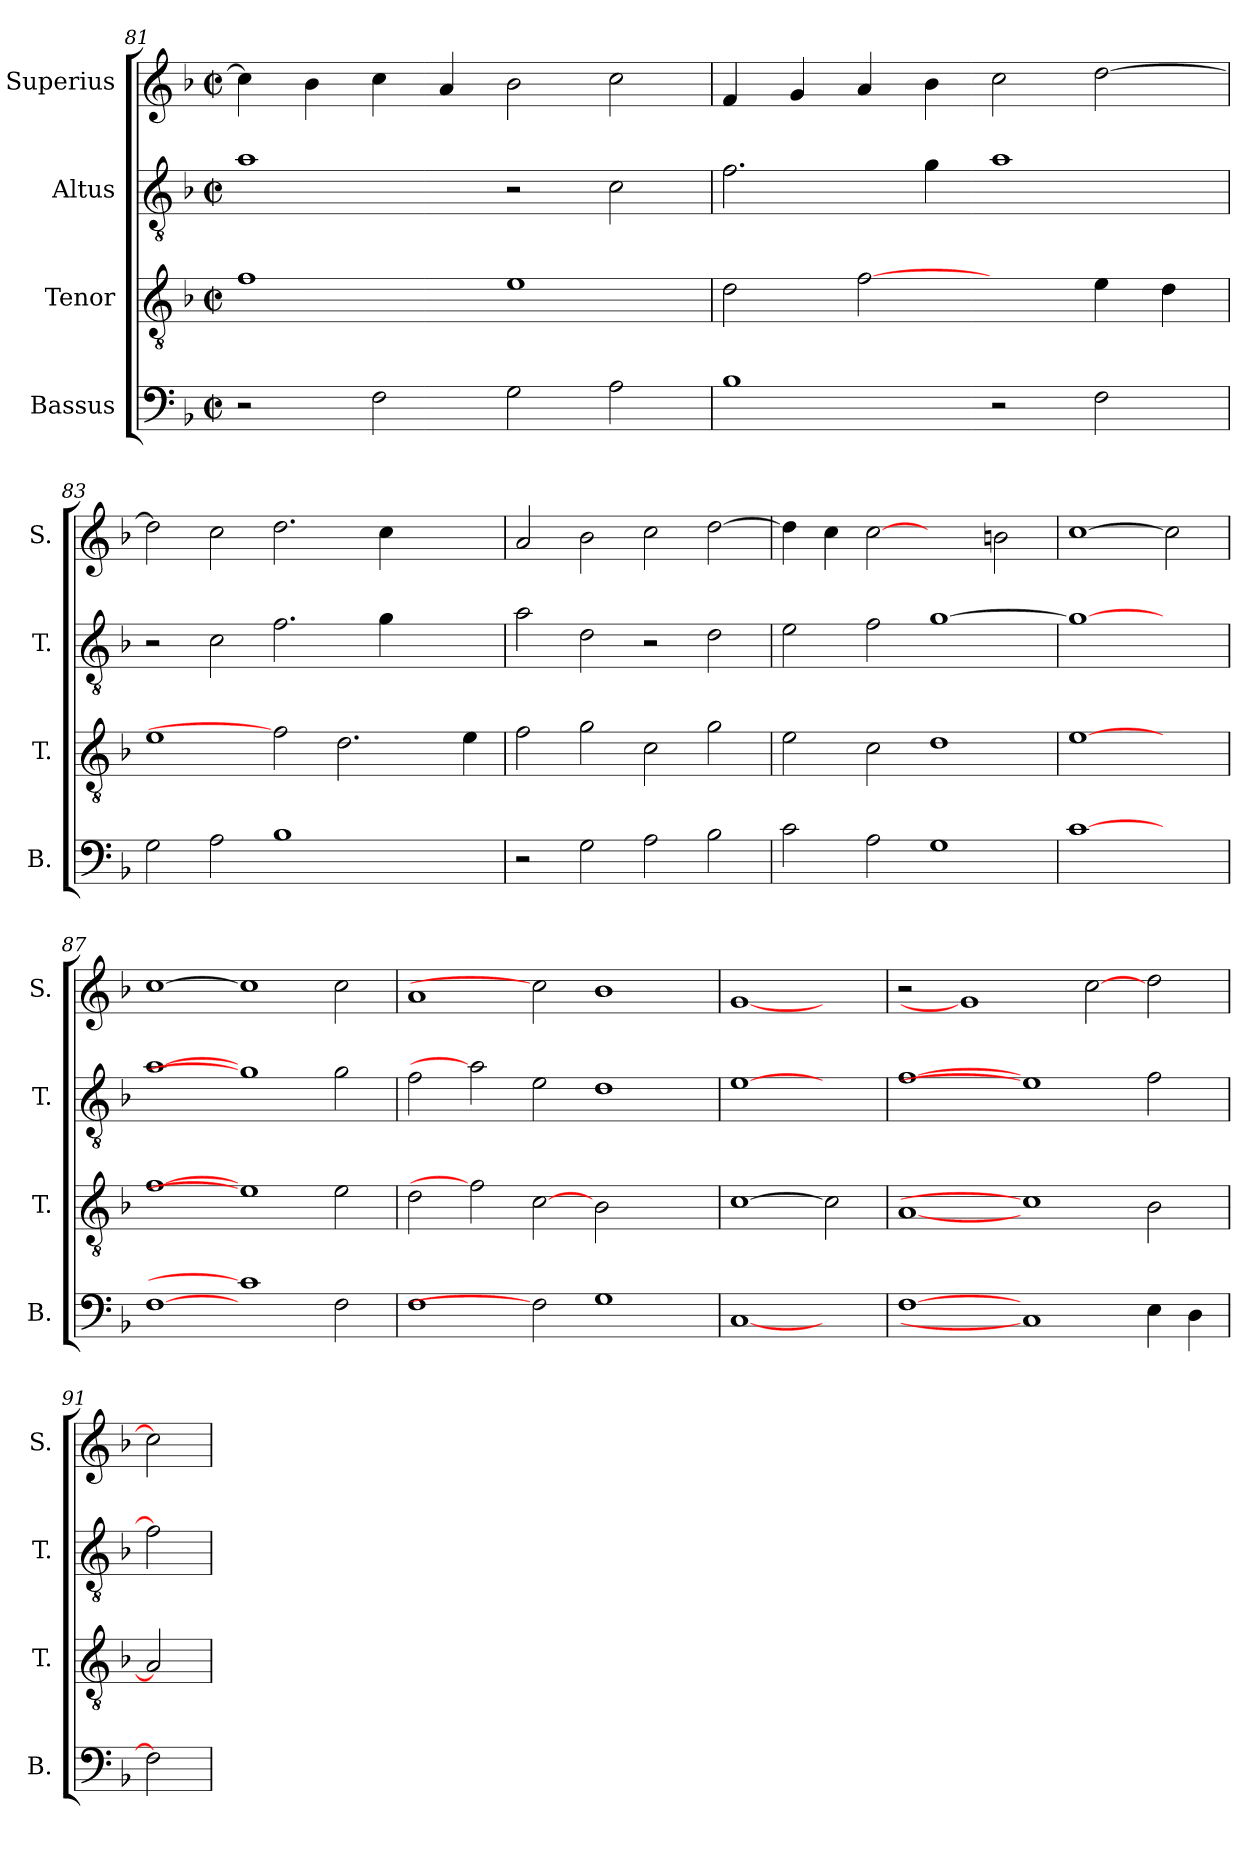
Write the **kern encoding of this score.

**kern	**kern	**kern	**kern
*part4	*part3	*part2	*part1
*staff4	*staff3	*staff2	*staff1
*I"Bassus	*I"Tenor	*I"Altus	*I"Superius
*I'B.	*I'T.	*I'T.	*I'S.
*clefF4	*clefGv2	*clefGv2	*clefG2
*	*ITrd7c12	*ITrd7c12	*
*k[b-]	*k[b-]	*k[b-]	*k[b-]
*F:	*F:	*F:	*F:
*M2/2	*M2/2	*M2/2	*M2/2
*met(c|)	*met(c|)	*met(c|)	*met(c|)
=81	=81	=81	=81
2r	1Fi	1Ai	4cci\]
.	.	.	4b-i\
2Fi\	.	.	4cci\
.	.	.	4ai/
2Gi\	1Ei	2r	2b-i\
2Ai\	.	2Ci\	2cci\
!!LO:PB:g=z
=82	=82	=82	=82
1B-i	2Di\	2.Fi\	4fi/
.	.	.	4gi/
.	[2Fi	.	4ai/
.	.	4Gi\	4b-i\
2r	2ryy	1Ai	2cci\
2Fi\	4Ei\	.	[>2ddi\
.	4Di\	.	.
=83	=83	=83	=83
2Gi\	1Ei	2r	2ddi\]
2Ai\	.	2Ci\	2cci\
1B-i	2Fi]	2.Fi\	2.ddi\
.	2.Di\	.	.
.	.	4Gi\	4cci\
2ryy	.	2ryy	2ryy
.	4Ei\	.	.
=84	=84	=84	=84
2r	2Fi\	2Ai\	2ai/
2Gi\	2Gi\	2Di\	2b-i\
2Ai\	2Ci\	2r	2cci\
2B-i\	2Gi\	2Di\	[>2ddi\
=85	=85	=85	=85
2ci\	2Ei\	2Ei\	4ddi\]
.	.	.	4cci\
2Ai\	2Ci\	2Fi\	[2cci
1Gi	1Di	[>1Gi	2ryy
.	.	.	2bni\
=86	=86	=86	=86
[1ci	[1Ei	1Gi_>	[1cci
2ryy	2ryy	2ryy	2cci]
=87	=87	=87	=87
[1Fi	[1Fi	[1Ai	[1cci
1ci]	1Ei]	1Gi]	1cci]
2Fi\	2Ei\	2Gi\	2cci\
!!LO:LB:g=z
=88	=88	=88	=88
1Fi	2Di\	2Fi\	1ai
.	2Fi]	2Ai]	.
2Fi]	[2Ci	2Ei\	2cci]
1Gi	2BB-i\	1Di	1b-i
.	2ryy	.	.
=89	=89	=89	=89
[1Ci	[1Ci	[1Ei	[1gi
2ryy	2Ci]	2ryy	2ryy
=90	=90	=90	=90
[1Fi	[1AAi	[1Fi	2r
.	.	.	1gi]
1Ci]	1Ci]	1Ei]	.
.	.	.	[2cci
4Ei\	2BB-i\	2Fi\	2ddi\
4Di\	.	.	.
=91	=91	=91	=91
2Fi]	2AAi]	2Fi]	2cci]
=	=	=	=
*-	*-	*-	*-
